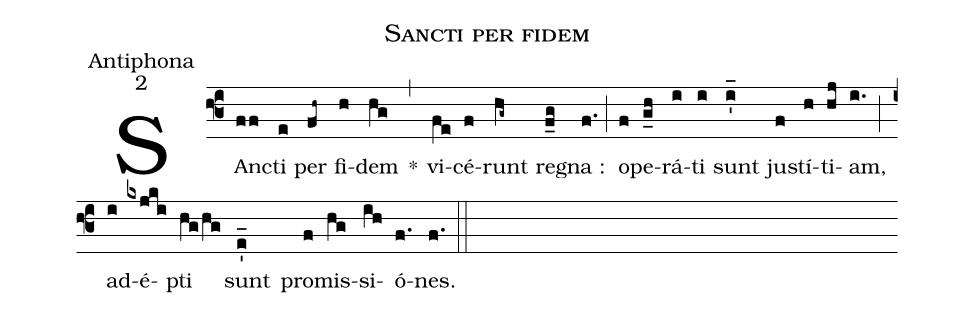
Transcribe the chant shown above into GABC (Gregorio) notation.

name:Sancti per fidem;
office-part:Antiphona;
mode:2;
%%
(f3) SAn(ff)cti(e) per(fh~) fi(h)dem(hg) *(,) vi(fe)cé(f)runt(hg~) re(f_g)gna~:(f.) (;)
o(f)pe(g_h)rá(i)ti(i) sunt(i'_) ju(f)stí(h)ti(hj)am,(i.) (;)
ad(i)é(kxjki)pti(hg/hg) sunt(e'_) pro(f)mis(hg)si(ih)ó(f.)nes.(f.) (::)
